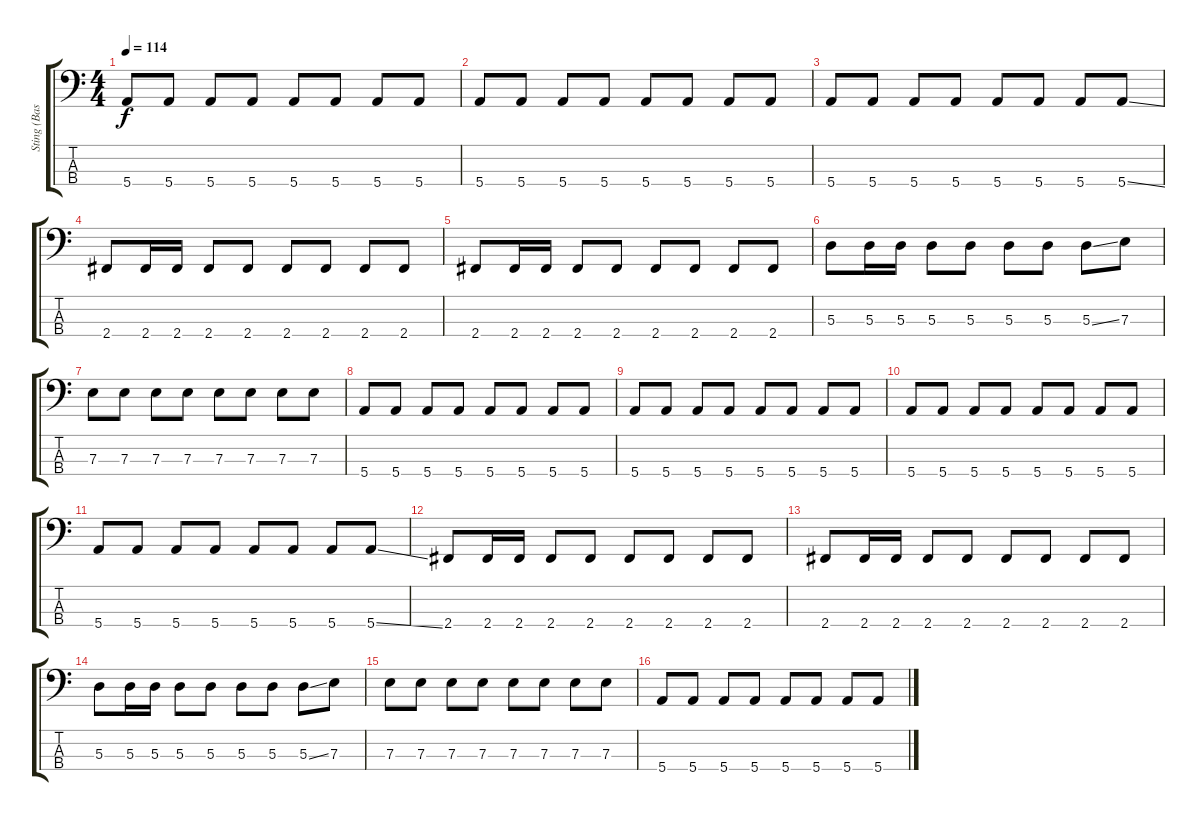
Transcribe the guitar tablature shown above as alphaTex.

\track ("Sting (Bass)" "Sting (Bas") {instrument electricbassfinger}
\staff {score tabs}
\tuning (G2 D2 A1 E1) {hide}
\ts (4 4)
\tempo 114
\clef f4
\ks c
5.4.8{dy f} 5.4.8 5.4.8 5.4.8 5.4.8 5.4.8 5.4.8 5.4.8 |
5.4.8 5.4.8 5.4.8 5.4.8 5.4.8 5.4.8 5.4.8 5.4.8 |
5.4.8 5.4.8 5.4.8 5.4.8 5.4.8 5.4.8 5.4.8 5.4{ss}.8 |
2.4.8 2.4.16 2.4.16 2.4.8 2.4.8 2.4.8 2.4.8 2.4.8 2.4.8 |
2.4.8 2.4.16 2.4.16 2.4.8 2.4.8 2.4.8 2.4.8 2.4.8 2.4.8 |
5.3.8 5.3.16 5.3.16 5.3.8 5.3.8 5.3.8 5.3.8 5.3{ss}.8 7.3.8 |
7.3.8 7.3.8 7.3.8 7.3.8 7.3.8 7.3.8 7.3.8 7.3.8 |
5.4.8 5.4.8 5.4.8 5.4.8 5.4.8 5.4.8 5.4.8 5.4.8 |
5.4.8 5.4.8 5.4.8 5.4.8 5.4.8 5.4.8 5.4.8 5.4.8 |
5.4.8 5.4.8 5.4.8 5.4.8 5.4.8 5.4.8 5.4.8 5.4.8 |
5.4.8 5.4.8 5.4.8 5.4.8 5.4.8 5.4.8 5.4.8 5.4{ss}.8 |
2.4.8 2.4.16 2.4.16 2.4.8 2.4.8 2.4.8 2.4.8 2.4.8 2.4.8 |
2.4.8 2.4.16 2.4.16 2.4.8 2.4.8 2.4.8 2.4.8 2.4.8 2.4.8 |
5.3.8 5.3.16 5.3.16 5.3.8 5.3.8 5.3.8 5.3.8 5.3{ss}.8 7.3.8 |
7.3.8 7.3.8 7.3.8 7.3.8 7.3.8 7.3.8 7.3.8 7.3.8 |
5.4.8 5.4.8 5.4.8 5.4.8 5.4.8 5.4.8 5.4.8 5.4.8
